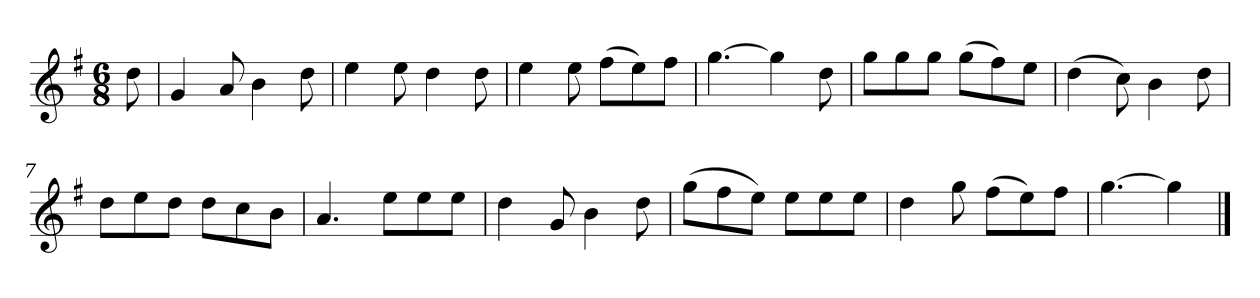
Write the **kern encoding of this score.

**kern
*part1
*staff1
*k[f#]
*M6/8
*MM120
=
8dd
=1
4g
8a
4b
8dd
=2
4ee
8ee
4dd
8dd
=3
4ee
8ee
(8ff#L
8ee)
8ff#J
=4
[4.gg
4gg]
8dd
=5
8ggL
8gg
8ggJ
(8ggL
8ff#)
8eeJ
=6
(4dd
8cc)
4b
8dd
=7
8ddL
8ee
8ddJ
8ddL
8cc
8bJ
=8
4.a
8eeL
8ee
8eeJ
=9
4dd
8g
4b
8dd
=10
(8ggL
8ff#
8eeJ)
8eeL
8ee
8eeJ
=11
4dd
8gg
(8ff#L
8ee)
8ff#J
=12
[4.gg
4gg]
==
*-
